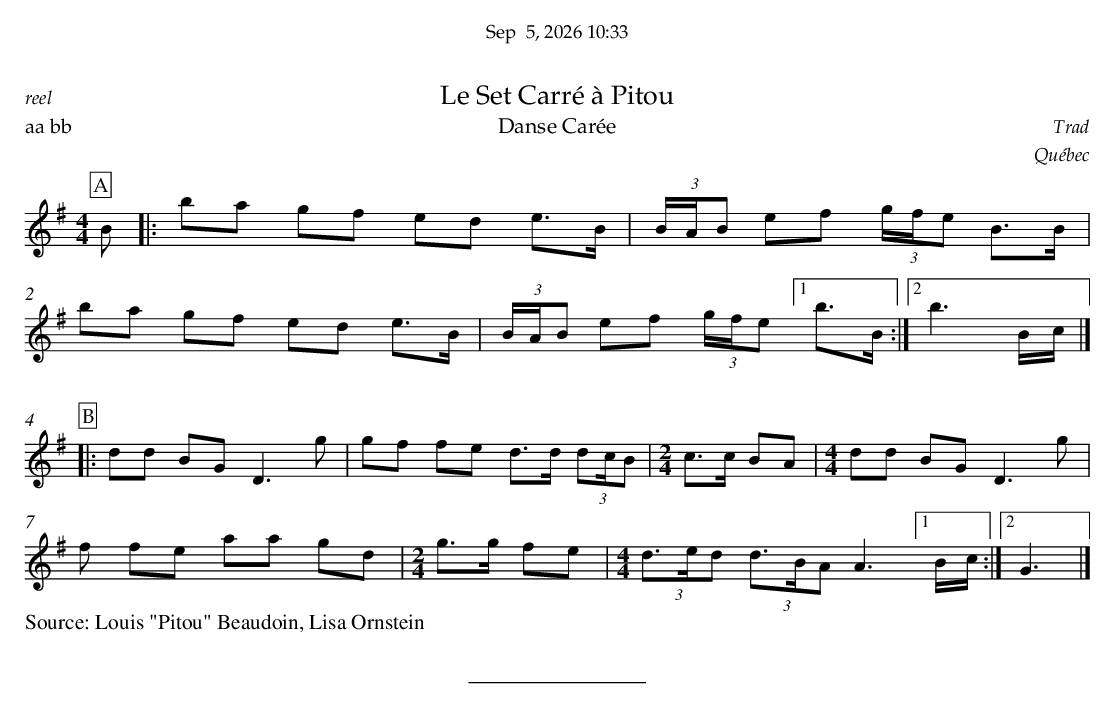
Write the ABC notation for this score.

X:1
T:Le Set Carré à Pitou
T:Danse Carée
C:Trad
O:Québec
P:aa bb
M:4/4
L:1/8
K:Emin
P:A
B |:\
ba gf ed e>B | (3B/A/B ef (3g/f/e B>B |
ba gf ed e>B | (3B/A/B ef (3g/f/e [1b>B :|[2 b3 B/c/|]
%%vskip 0.5cm
P:B
|: dd BG D3 g | gf fe d>d (3dc/B |\
M:2/4
c>c BA | \
M:4/4
dd BG D3 g |
f fe aa gd | \
M:2/4
g>g fe | \
M:4/4
(3d>ed (3d>BA A3 [1 B/c/ :|[2G3 |]
